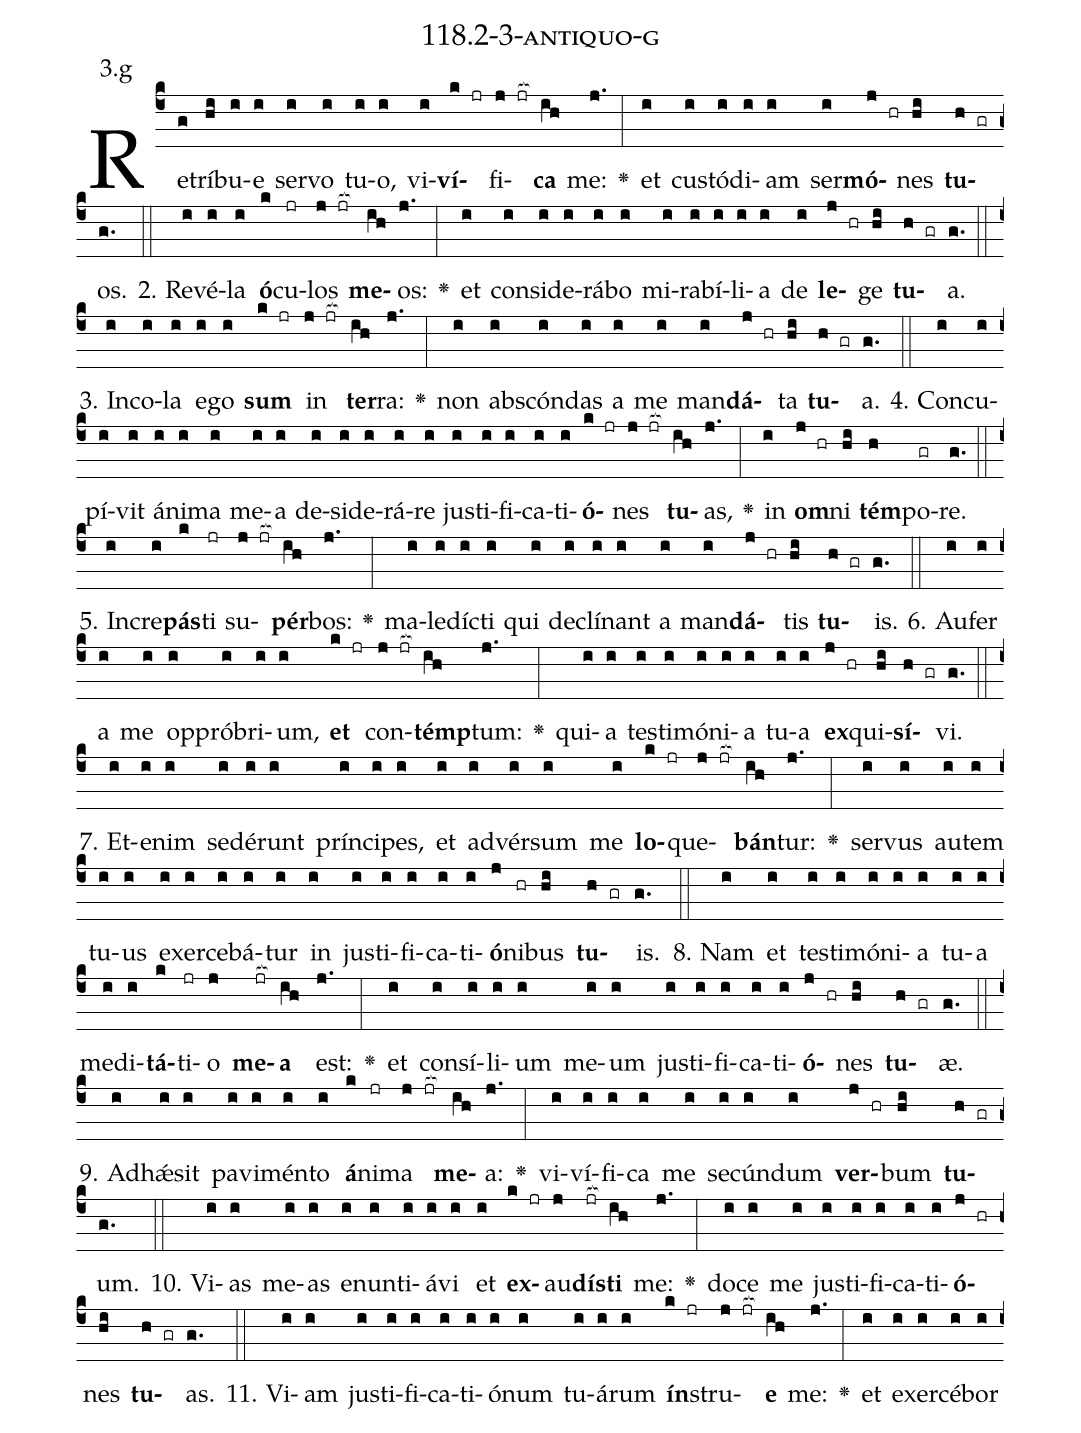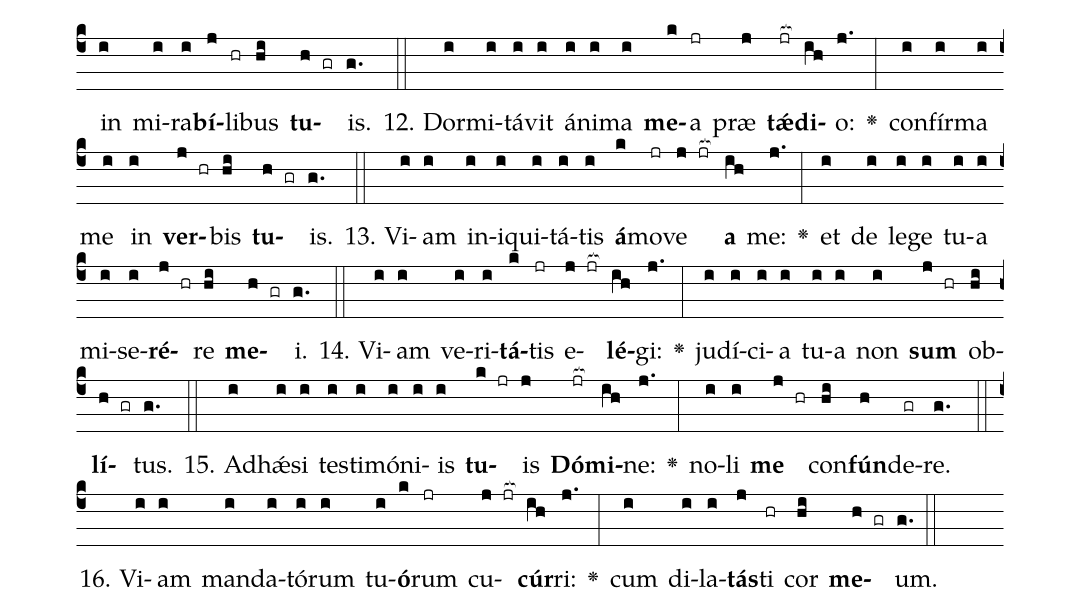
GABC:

name: 118.2-3-antiquo-g;
annotation: 3.g;
%%
(c4)Re(g)trí(hi)bu(i)e(i) ser(i)vo(i) tu(i)o,(i) vi(i)<b>ví</b>(k jr)fi(j jr[ocb:1{])<b>ca</b>(ih[ocb:0}]) me:(j.) <v>\greheightstar</v>(:) et(i) cus(i)tó(i)di(i)am(i) ser(i)<b>mó</b>(j hr)nes(hi) <b>tu</b>(h gr)os.(g.) (::)
2. Re(i)vé(i)la(i) <b>ó</b>(k)cu(jr)los(j jr[ocb:1{]) <b>me</b>(ih[ocb:0}])os:(j.) <v>\greheightstar</v>(:) et(i) con(i)si(i)de(i)rá(i)bo(i) mi(i)ra(i)bí(i)li(i)a(i) de(i) <b>le</b>(j hr)ge(hi) <b>tu</b>(h gr)a.(g.) (::)
3. In(i)co(i)la(i) e(i)go(i) <b>sum</b>(k jr) in(j jr[ocb:1{]) <b>ter</b>(ih[ocb:0}])ra:(j.) <v>\greheightstar</v>(:) non(i) abs(i)cón(i)das(i) a(i) me(i) man(i)<b>dá</b>(j hr)ta(hi) <b>tu</b>(h gr)a.(g.) (::)
4. Con(i)cu(i)pí(i)vit(i) á(i)ni(i)ma(i) me(i)a(i) de(i)si(i)de(i)rá(i)re(i) jus(i)ti(i)fi(i)ca(i)ti(i)<b>ó</b>(k jr)nes(j jr[ocb:1{]) <b>tu</b>(ih[ocb:0}])as,(j.) <v>\greheightstar</v>(:) in(i) <b>om</b>(j hr)ni(hi) <b>tém</b>(h)po(gr)re.(g.) (::)
5. In(i)cre(i)<b>pás</b>(k)ti(jr) su(j jr[ocb:1{])<b>pér</b>(ih[ocb:0}])bos:(j.) <v>\greheightstar</v>(:) ma(i)le(i)díc(i)ti(i) qui(i) de(i)clí(i)nant(i) a(i) man(i)<b>dá</b>(j hr)tis(hi) <b>tu</b>(h gr)is.(g.) (::)
6. Au(i)fer(i) a(i) me(i) op(i)pró(i)bri(i)um,(i) <b>et</b>(k jr) con(j jr[ocb:1{])<b>témp</b>(ih[ocb:0}])tum:(j.) <v>\greheightstar</v>(:) qui(i)a(i) tes(i)ti(i)mó(i)ni(i)a(i) tu(i)a(i) <b>ex</b>(j hr)qui(hi)<b>sí</b>(h gr)vi.(g.) (::)
7. Et(i)e(i)nim(i) se(i)dé(i)runt(i) prín(i)ci(i)pes,(i) et(i) ad(i)vér(i)sum(i) me(i) <b>lo</b>(k jr)que(j jr[ocb:1{])<b>bán</b>(ih[ocb:0}])tur:(j.) <v>\greheightstar</v>(:) ser(i)vus(i) au(i)tem(i) tu(i)us(i) ex(i)er(i)ce(i)bá(i)tur(i) in(i) jus(i)ti(i)fi(i)ca(i)ti(i)<b>ó</b>(j)ni(hr)bus(hi) <b>tu</b>(h gr)is.(g.) (::)
8. Nam(i) et(i) tes(i)ti(i)mó(i)ni(i)a(i) tu(i)a(i) me(i)di(i)<b>tá</b>(k)ti(jr)o(j) <b>me</b>(jr[ocb:1{])<b>a</b>(ih[ocb:0}]) est:(j.) <v>\greheightstar</v>(:) et(i) con(i)sí(i)li(i)um(i) me(i)um(i) jus(i)ti(i)fi(i)ca(i)ti(i)<b>ó</b>(j hr)nes(hi) <b>tu</b>(h gr)æ.(g.) (::)
9. Ad(i)hǽ(i)sit(i) pa(i)vi(i)mén(i)to(i) <b>á</b>(k)ni(jr)ma(j jr[ocb:1{]) <b>me</b>(ih[ocb:0}])a:(j.) <v>\greheightstar</v>(:) vi(i)ví(i)fi(i)ca(i) me(i) se(i)cún(i)dum(i) <b>ver</b>(j hr)bum(hi) <b>tu</b>(h gr)um.(g.) (::)
10. Vi(i)as(i) me(i)as(i) e(i)nun(i)ti(i)á(i)vi(i) et(i) <b>ex</b>(k jr)au(j)<b>dís</b>(jr[ocb:1{])<b>ti</b>(ih[ocb:0}]) me:(j.) <v>\greheightstar</v>(:) do(i)ce(i) me(i) jus(i)ti(i)fi(i)ca(i)ti(i)<b>ó</b>(j hr)nes(hi) <b>tu</b>(h gr)as.(g.) (::)
11. Vi(i)am(i) jus(i)ti(i)fi(i)ca(i)ti(i)ó(i)num(i) tu(i)á(i)rum(i) <b>ín</b>(k jr)stru(j jr[ocb:1{])<b>e</b>(ih[ocb:0}]) me:(j.) <v>\greheightstar</v>(:) et(i) ex(i)er(i)cé(i)bor(i) in(i) mi(i)ra(i)<b>bí</b>(j)li(hr)bus(hi) <b>tu</b>(h gr)is.(g.) (::)
12. Dor(i)mi(i)tá(i)vit(i) á(i)ni(i)ma(i) <b>me</b>(k)a(jr) præ(j) <b>tǽ</b>(jr[ocb:1{])<b>di</b>(ih[ocb:0}])o:(j.) <v>\greheightstar</v>(:) con(i)fír(i)ma(i) me(i) in(i) <b>ver</b>(j hr)bis(hi) <b>tu</b>(h gr)is.(g.) (::)
13. Vi(i)am(i) in(i)i(i)qui(i)tá(i)tis(i) <b>á</b>(k)mo(jr)ve(j jr[ocb:1{]) <b>a</b>(ih[ocb:0}]) me:(j.) <v>\greheightstar</v>(:) et(i) de(i) le(i)ge(i) tu(i)a(i) mi(i)se(i)<b>ré</b>(j hr)re(hi) <b>me</b>(h gr)i.(g.) (::)
14. Vi(i)am(i) ve(i)ri(i)<b>tá</b>(k)tis(jr) e(j jr[ocb:1{])<b>lé</b>(ih[ocb:0}])gi:(j.) <v>\greheightstar</v>(:) ju(i)dí(i)ci(i)a(i) tu(i)a(i) non(i) <b>sum</b>(j hr) ob(hi)<b>lí</b>(h gr)tus.(g.) (::)
15. Ad(i)hǽ(i)si(i) tes(i)ti(i)mó(i)ni(i)is(i) <b>tu</b>(k jr)is(j) <b>Dó</b>(jr[ocb:1{])<b>mi</b>(ih[ocb:0}])ne:(j.) <v>\greheightstar</v>(:) no(i)li(i) <b>me</b>(j hr) con(hi)<b>fún</b>(h)de(gr)re.(g.) (::)
16. Vi(i)am(i) man(i)da(i)tó(i)rum(i) tu(i)<b>ó</b>(k)rum(jr) cu(j jr[ocb:1{])<b>cúr</b>(ih[ocb:0}])ri:(j.) <v>\greheightstar</v>(:) cum(i) di(i)la(i)<b>tás</b>(j)ti(hr) cor(hi) <b>me</b>(h gr)um.(g.) (::)
